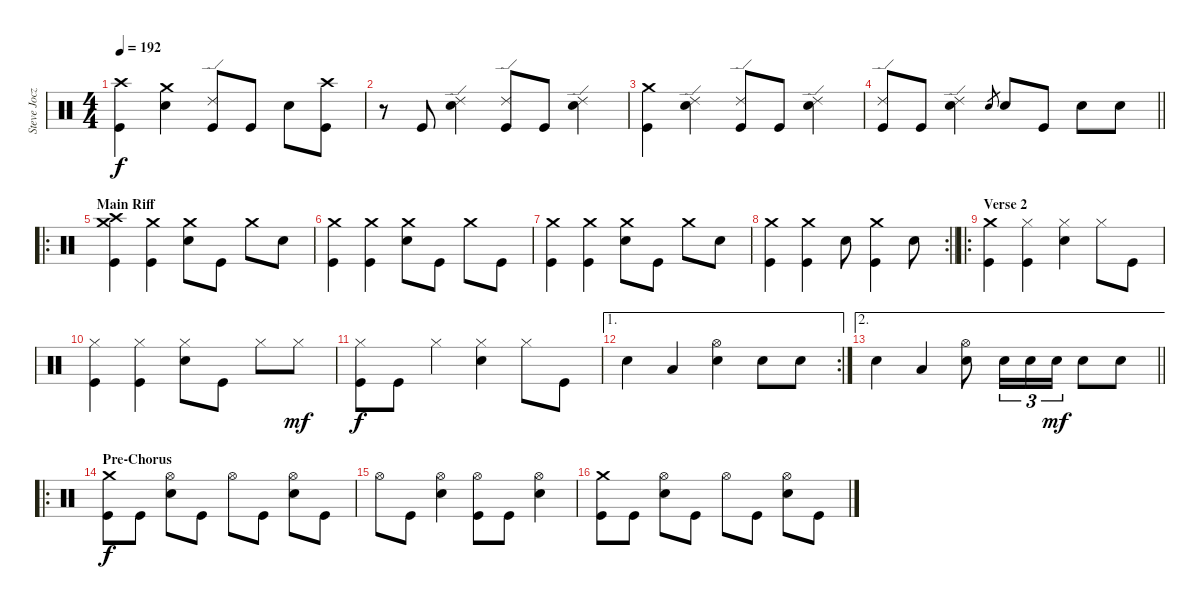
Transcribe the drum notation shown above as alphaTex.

\track ("Steve Jocz (Drums)" "Steve Jocz") {instrument percussion}
\staff {score}
\articulation defaults
\ts (4 4)
\tempo 192
\clef neutral
\ks c
("Crash high (hit)" "Kick (hit)").4{dy f} ("Crash medium (hit)" "Electric Snare (hit)").4 ("Ride (edge) 2" "Kick (hit)").8 "Kick (hit)".8 "Electric Snare (hit)".8 ("Crash high (hit)" "Kick (hit)").8 |
r.8 "Kick (hit)".8 ("Ride (edge) 2" "Electric Snare (hit)").4 ("Ride (edge) 2" "Kick (hit)").8 "Kick (hit)".8 ("Ride (edge) 2" "Electric Snare (hit)").4 |
("Crash medium (hit)" "Kick (hit)").4 ("Ride (edge) 2" "Electric Snare (hit)").4 ("Ride (edge) 2" "Kick (hit)").8 "Kick (hit)".8 ("Ride (edge) 2" "Electric Snare (hit)").4 |
\barLineRight lightlight
("Ride (edge) 2" "Kick (hit)").8 "Kick (hit)".8 ("Ride (edge) 2" "Electric Snare (hit)").4 "Electric Snare (hit)".8{gr} "Electric Snare (hit)".8 "Kick (hit)".8 "Electric Snare (hit)".8 "Electric Snare (hit)".8 |
\ro
\section ("" "Main Riff")
("Crash medium (hit)" "Crash high (hit)" "Kick (hit)").4 ("Crash medium (hit)" "Kick (hit)").4 ("Crash medium (hit)" "Electric Snare (hit)").8 "Kick (hit)".8 "Crash medium (hit)".8 "Electric Snare (hit)".8 |
("Crash medium (hit)" "Kick (hit)").4 ("Crash medium (hit)" "Kick (hit)").4 ("Crash medium (hit)" "Electric Snare (hit)").8 "Kick (hit)".8 "Crash medium (hit)".8 "Kick (hit)".8 |
("Crash medium (hit)" "Kick (hit)").4 ("Crash medium (hit)" "Kick (hit)").4 ("Crash medium (hit)" "Electric Snare (hit)").8 "Kick (hit)".8 "Crash medium (hit)".8 "Electric Snare (hit)".8 |
\rc 2
\barLineRight lightlight
("Crash medium (hit)" "Kick (hit)").4 ("Crash medium (hit)" "Kick (hit)").4 "Electric Snare (hit)".8 ("Crash medium (hit)" "Kick (hit)").4 "Electric Snare (hit)".8 |
\ro
\section ("" "Verse 2")
("Crash medium (hit)" "Kick (hit)").4{volume 12} ("Hi-Hat (closed)" "Kick (hit)").4 ("Hi-Hat (closed)" "Electric Snare (hit)").4 "Hi-Hat (closed)".8 "Kick (hit)".8 |
("Hi-Hat (closed)" "Kick (hit)").4 ("Hi-Hat (closed)" "Kick (hit)").4 ("Hi-Hat (closed)" "Electric Snare (hit)").8 "Kick (hit)".8 "Hi-Hat (closed)".8 "Hi-Hat (closed)".8{dy mf} |
("Hi-Hat (closed)" "Kick (hit)").8{dy f} "Kick (hit)".8 "Hi-Hat (closed)".4 ("Hi-Hat (closed)" "Electric Snare (hit)").4 "Hi-Hat (closed)".8 "Kick (hit)".8 |
\ae 1
\rc 2 "Electric Snare (hit)".4 "Low Tom (hit)".4
("Hi-Hat (open)" "Electric Snare (hit)").4 "Electric Snare (hit)".8 "Electric Snare (hit)".8 |
\ae 2
\barLineRight lightlight "Electric Snare (hit)".4{volume 15} "Low Tom (hit)".4
("Hi-Hat (open)" "Electric Snare (hit)").8 "Electric Snare (hit)".16{tu (3 2)} "Electric Snare (hit)".16{tu (3 2)} "Electric Snare (hit)".16{tu (3 2) dy mf} "Electric Snare (hit)".8 "Electric Snare (hit)".8 |
\ro
\section ("" "Pre-Chorus")
("Crash medium (hit)" "Kick (hit)").8{dy f} "Kick (hit)".8 ("Hi-Hat (open)" "Electric Snare (hit)").8 "Kick (hit)".8 "Hi-Hat (open)".8 "Kick (hit)".8 ("Hi-Hat (open)" "Electric Snare (hit)").8 "Kick (hit)".8 |
"Hi-Hat (open)".8 "Kick (hit)".8 ("Hi-Hat (open)" "Electric Snare (hit)").4 ("Hi-Hat (open)" "Kick (hit)").8 "Kick (hit)".8 ("Hi-Hat (open)" "Electric Snare (hit)").4 |
("Crash medium (hit)" "Kick (hit)").8 "Kick (hit)".8 ("Hi-Hat (open)" "Electric Snare (hit)").8 "Kick (hit)".8 "Hi-Hat (open)".8 "Kick (hit)".8 ("Hi-Hat (open)" "Electric Snare (hit)").8 "Kick (hit)".8
